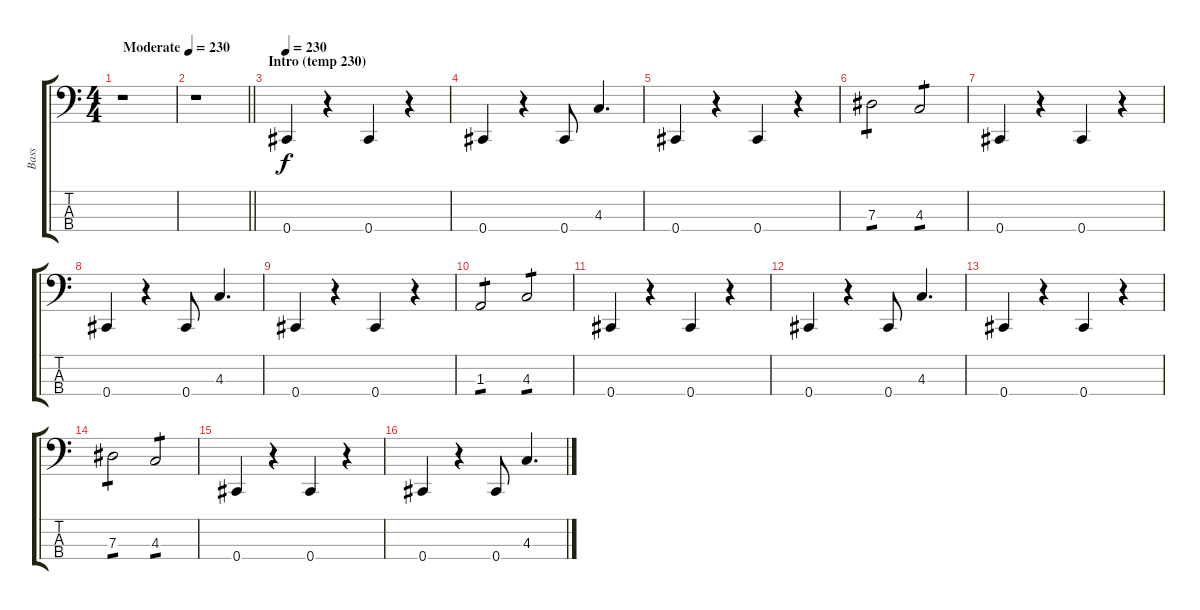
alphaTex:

\track ("Bass" "Bass") {instrument electricbasspick}
\staff {score tabs}
\tuning (Gb2 Db2 Ab1 Db1) {hide}
\ts (4 4)
\tempo (230 "Moderate")
\clef f4
\ks c
r.1{dy f instrument electricbasspick} |
\barLineRight lightlight
r.1 |
\section ("" "Intro (temp 230)")
\tempo 230
0.4.4 r.4 0.4.4 r.4 |
0.4.4 r.4 0.4.8 4.3.4{d} |
0.4.4 r.4 0.4.4 r.4 |
7.3.2{tp 1} 4.3.2{tp 1} |
0.4.4 r.4 0.4.4 r.4 |
0.4.4 r.4 0.4.8 4.3.4{d} |
0.4.4 r.4 0.4.4 r.4 |
1.3.2{tp 1} 4.3.2{tp 1} |
0.4.4 r.4 0.4.4 r.4 |
0.4.4 r.4 0.4.8 4.3.4{d} |
0.4.4 r.4 0.4.4 r.4 |
7.3.2{tp 1} 4.3.2{tp 1} |
0.4.4 r.4 0.4.4 r.4 |
0.4.4 r.4 0.4.8 4.3.4{d}
